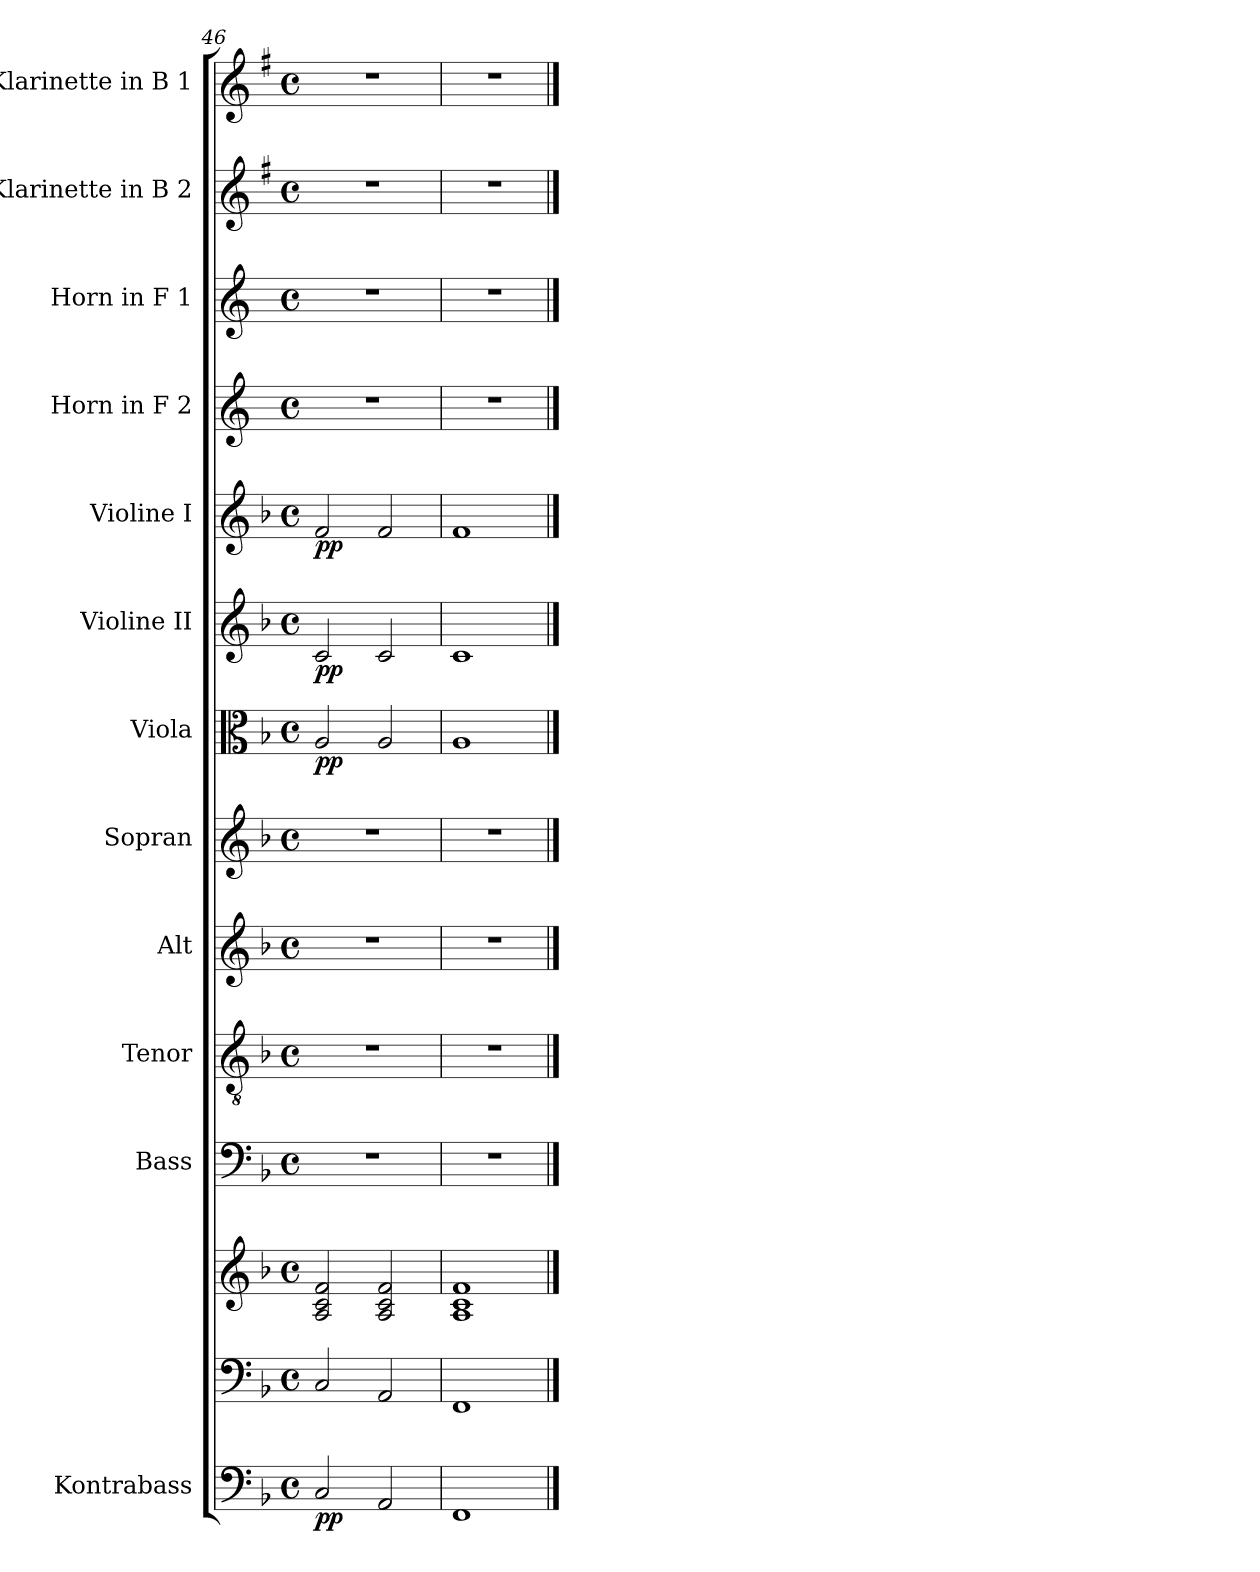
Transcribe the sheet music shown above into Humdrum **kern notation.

**kern	**dynam	**kern	**kern	**kern	**kern	**kern	**kern	**kern	**dynam	**kern	**dynam	**kern	**dynam	**kern	**kern	**kern	**kern
*part13	*part13	*part12	*part12	*part11	*part10	*part9	*part8	*part7	*part7	*part6	*part6	*part5	*part5	*part4	*part3	*part2	*part1
*staff14	*staff14	*staff13	*staff12	*staff11	*staff10	*staff9	*staff8	*staff7	*staff7	*staff6	*staff6	*staff5	*staff5	*staff4	*staff3	*staff2	*staff1
*I"Kontrabass	*	*	*	*I"Bass	*I"Tenor	*I"Alt	*I"Sopran	*I"Viola	*	*I"Violine II	*	*I"Violine I	*	*I"Horn in F 2	*I"Horn in F 1	*I"Klarinette in B 2	*I"Klarinette in B 1
*I'Kb.	*	*	*	*I'B	*I'T	*I'A	*I'S	*I'Vla.	*	*I'Vl. II	*	*I'Vl. I	*	*I'Hrn. 2	*I'Hrn. 1	*	*
*clefF4	*	*clefF4	*clefG2	*clefF4	*clefGv2	*clefG2	*clefG2	*clefC3	*	*clefG2	*	*clefG2	*	*clefG2	*clefG2	*clefG2	*clefG2
*ITrd7c12	*	*	*	*	*	*	*	*	*	*	*	*	*	*ITrd4c7	*ITrd4c7	*ITrd1c2	*ITrd1c2
*k[b-]	*	*k[b-]	*k[b-]	*k[b-]	*k[b-]	*k[b-]	*k[b-]	*k[b-]	*	*k[b-]	*	*k[b-]	*	*k[b-]	*k[b-]	*k[b-]	*k[b-]
*F:	*	*F:	*F:	*F:	*F:	*F:	*F:	*F:	*	*F:	*	*F:	*	*F:	*F:	*F:	*F:
*M4/4	*	*M4/4	*M4/4	*M4/4	*M4/4	*M4/4	*M4/4	*M4/4	*	*M4/4	*	*M4/4	*	*M4/4	*M4/4	*M4/4	*M4/4
*met(c)	*	*met(c)	*met(c)	*met(c)	*met(c)	*met(c)	*met(c)	*met(c)	*	*met(c)	*	*met(c)	*	*met(c)	*met(c)	*met(c)	*met(c)
=46	=46	=46	=46	=46	=46	=46	=46	=46	=46	=46	=46	=46	=46	=46	=46	=46	=46
!	!LO:DY:b	!	!	!	!	!	!	!	!LO:DY:b	!	!LO:DY:b	!	!LO:DY:b	!	!	!	!
2CC/	pp	2C/	2A/ 2c/ 2f/	1r	1r	1r	1r	2A/	pp	2c/	pp	2f/	pp	1r	1r	1r	1r
2AAA/	.	2AA/	2A/ 2c/ 2f/	.	.	.	.	2A/	.	2c/	.	2f/	.	.	.	.	.
=47	=47	=47	=47	=47	=47	=47	=47	=47	=47	=47	=47	=47	=47	=47	=47	=47	=47
1FFF	.	1FF	1A 1c 1f	1r	1r	1r	1r	1A	.	1c	.	1f	.	1r	1r	1r	1r
==	==	==	==	==	==	==	==	==	==	==	==	==	==	==	==	==	==
*-	*-	*-	*-	*-	*-	*-	*-	*-	*-	*-	*-	*-	*-	*-	*-	*-	*-
